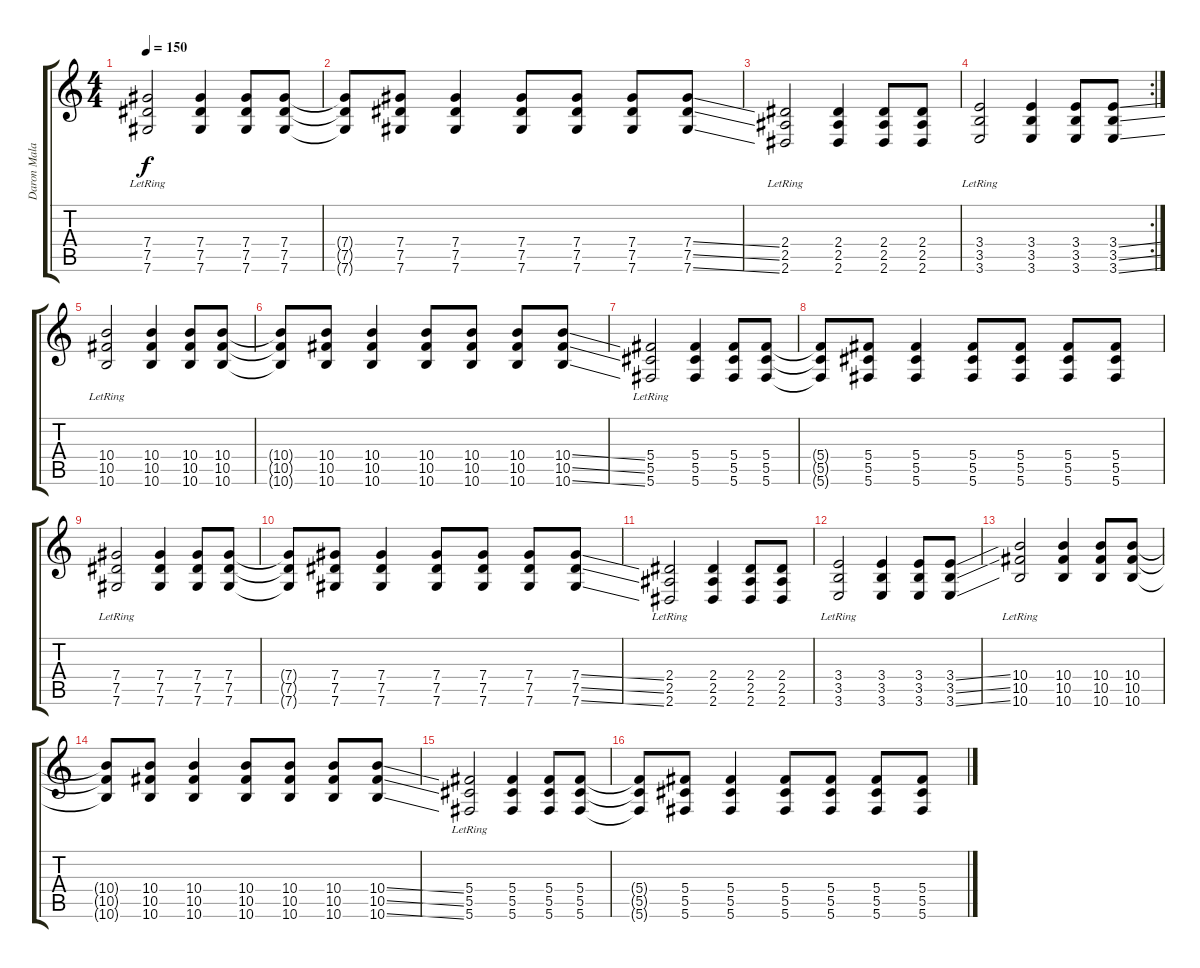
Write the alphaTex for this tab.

\track ("Daron Malakian" "Daron Mala") {instrument electricguitarjazz}
\staff {score tabs}
\tuning (Eb4 Bb3 Gb3 Db3 Ab2 Db2) {hide}
\ts (4 4)
\tempo 150
\clef g2
\ks c
(7.4{lr} 7.5{lr} 7.6{lr}).2{dy f} (7.4 7.5 7.6).4 (7.4 7.5 7.6).8 (7.4 7.5 7.6).8 |
(7.4{t} 7.5{t} 7.6{t}).8 (7.4 7.5 7.6).8 (7.4 7.5 7.6).4 (7.4 7.5 7.6).8 (7.4 7.5 7.6).8 (7.4 7.5 7.6).8 (7.4{ss} 7.5{ss} 7.6{ss}).8 |
(2.4{lr} 2.5{lr} 2.6{lr}).2 (2.4 2.5 2.6).4 (2.4 2.5 2.6).8 (2.4 2.5 2.6).8 |
\rc 2
(3.4{lr} 3.5{lr} 3.6{lr}).2 (3.4 3.5 3.6).4 (3.4 3.5 3.6).8 (3.4{ss} 3.5{ss} 3.6{ss}).8 |
(10.4{lr} 10.5{lr} 10.6{lr}).2 (10.4 10.5 10.6).4 (10.4 10.5 10.6).8 (10.4 10.5 10.6).8 |
(10.4{t} 10.5{t} 10.6{t}).8 (10.4 10.5 10.6).8 (10.4 10.5 10.6).4 (10.4 10.5 10.6).8 (10.4 10.5 10.6).8 (10.4 10.5 10.6).8 (10.4{ss} 10.5{ss} 10.6{ss}).8 |
(5.4{lr} 5.5{lr} 5.6{lr}).2 (5.4 5.5 5.6).4 (5.4 5.5 5.6).8 (5.4 5.5 5.6).8 |
(5.4{t} 5.5{t} 5.6{t}).8 (5.4 5.5 5.6).8 (5.4 5.5 5.6).4 (5.4 5.5 5.6).8 (5.4 5.5 5.6).8 (5.4 5.5 5.6).8 (5.4 5.5 5.6).8 |
(7.4{lr} 7.5{lr} 7.6{lr}).2 (7.4 7.5 7.6).4 (7.4 7.5 7.6).8 (7.4 7.5 7.6).8 |
(7.4{t} 7.5{t} 7.6{t}).8 (7.4 7.5 7.6).8 (7.4 7.5 7.6).4 (7.4 7.5 7.6).8 (7.4 7.5 7.6).8 (7.4 7.5 7.6).8 (7.4{ss} 7.5{ss} 7.6{ss}).8 |
(2.4{lr} 2.5{lr} 2.6{lr}).2 (2.4 2.5 2.6).4 (2.4 2.5 2.6).8 (2.4 2.5 2.6).8 |
(3.4{lr} 3.5{lr} 3.6{lr}).2 (3.4 3.5 3.6).4 (3.4 3.5 3.6).8 (3.4{ss} 3.5{ss} 3.6{ss}).8 |
(10.4{lr} 10.5{lr} 10.6{lr}).2 (10.4 10.5 10.6).4 (10.4 10.5 10.6).8 (10.4 10.5 10.6).8 |
(10.4{t} 10.5{t} 10.6{t}).8 (10.4 10.5 10.6).8 (10.4 10.5 10.6).4 (10.4 10.5 10.6).8 (10.4 10.5 10.6).8 (10.4 10.5 10.6).8 (10.4{ss} 10.5{ss} 10.6{ss}).8 |
(5.4{lr} 5.5{lr} 5.6{lr}).2 (5.4 5.5 5.6).4 (5.4 5.5 5.6).8 (5.4 5.5 5.6).8 |
(5.4{t} 5.5{t} 5.6{t}).8 (5.4 5.5 5.6).8 (5.4 5.5 5.6).4 (5.4 5.5 5.6).8 (5.4 5.5 5.6).8 (5.4 5.5 5.6).8 (5.4 5.5 5.6).8
